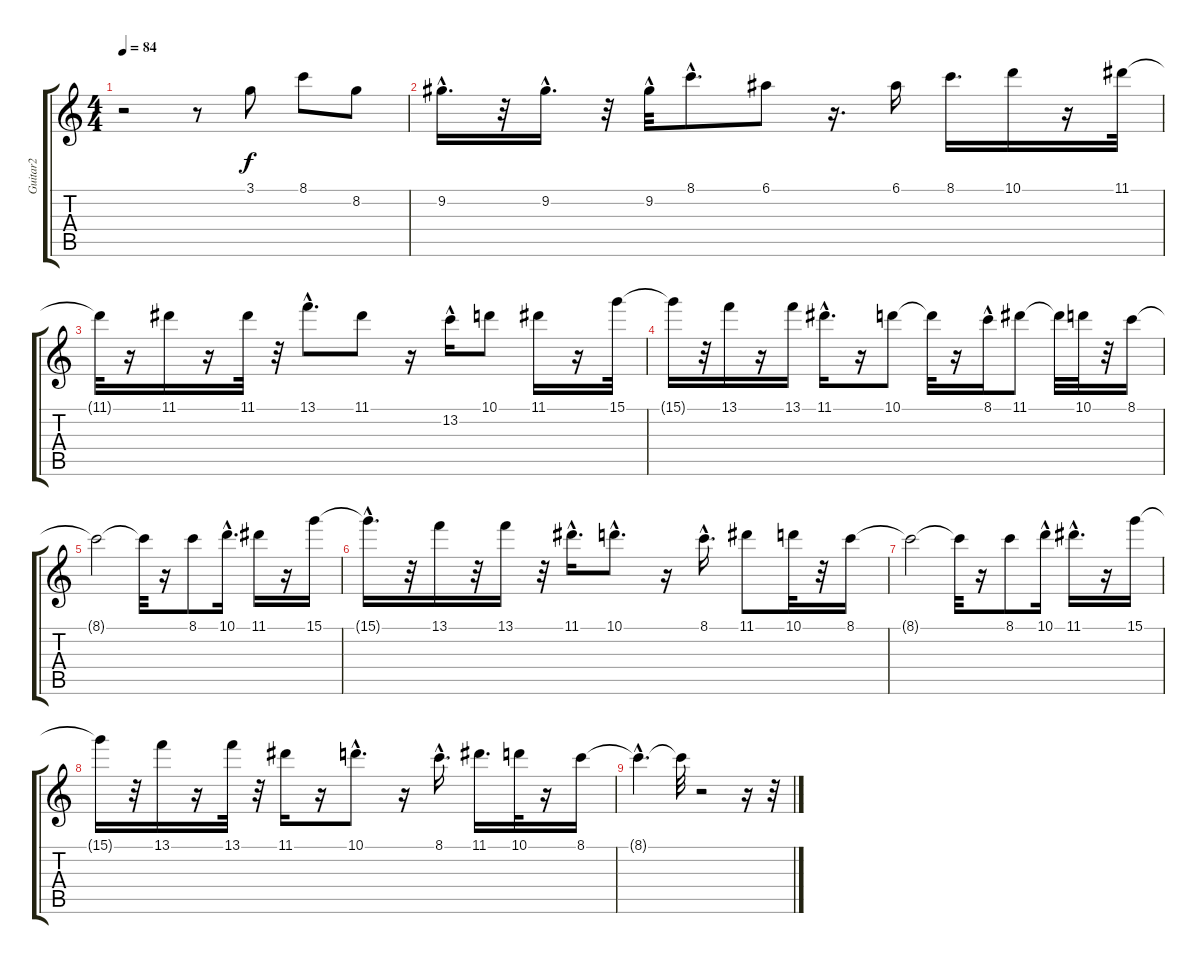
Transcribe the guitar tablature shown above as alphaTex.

\track ("Guitar2" "Guitar2") {instrument distortionguitar}
\staff {score tabs}
\tuning (E4 B3 G3 D3 A2 E2) {hide}
\ts (4 4)
\tempo 84
\clef g2
\ks c
r.2{dy f} r.8 3.1.8 8.1.8 8.2.8 |
9.2{hac}.16{d} r.32 9.2{hac}.16{d} r.32 9.2{hac}.32 8.1{hac}.8{d} 6.1.8 r.16{d} 6.1.16 8.1.16{d} 10.1.16 r.16 11.1.32 |
11.1{t}.32 r.16 11.1.16 r.16 11.1.32 r.32 13.1{hac}.8{d} 11.1.8 r.16 13.2{hac}.16 10.1.8 11.1.16 r.16 15.1.32 |
15.1{t}.16 r.32 13.1.16 r.16 13.1.16 11.1{hac}.16{d} r.16 10.1.8 10.1{t}.32 r.16 8.1{hac}.16 11.1.8 11.1{t}.32 10.1.32 r.32 8.1.16 |
8.1{t}.2 8.1{t}.32 r.16 8.1.8 10.1{hac}.16{d} 11.1.16 r.16 15.1.16 |
15.1{hac t}.16{d} r.32 13.1.16 r.32 13.1.16 r.32 11.1{hac}.16{d} 10.1{hac}.8{d} r.16 8.1{hac}.16{d} 11.1.8 10.1.32 r.32 8.1.16 |
8.1{t}.2 8.1{t}.32 r.16 8.1.8 10.1{hac}.16 11.1{hac}.16{d} r.16 15.1.16 |
15.1{t}.16 r.32 13.1.16 r.16 13.1.32 r.32 11.1.16 r.16 10.1{hac}.8{d} r.16 8.1{hac}.16{d} 11.1.16{d} 10.1.32 r.16 8.1.16 |
8.1{hac t}.4{d} 8.1{t}.32 r.2 r.16 r.32
